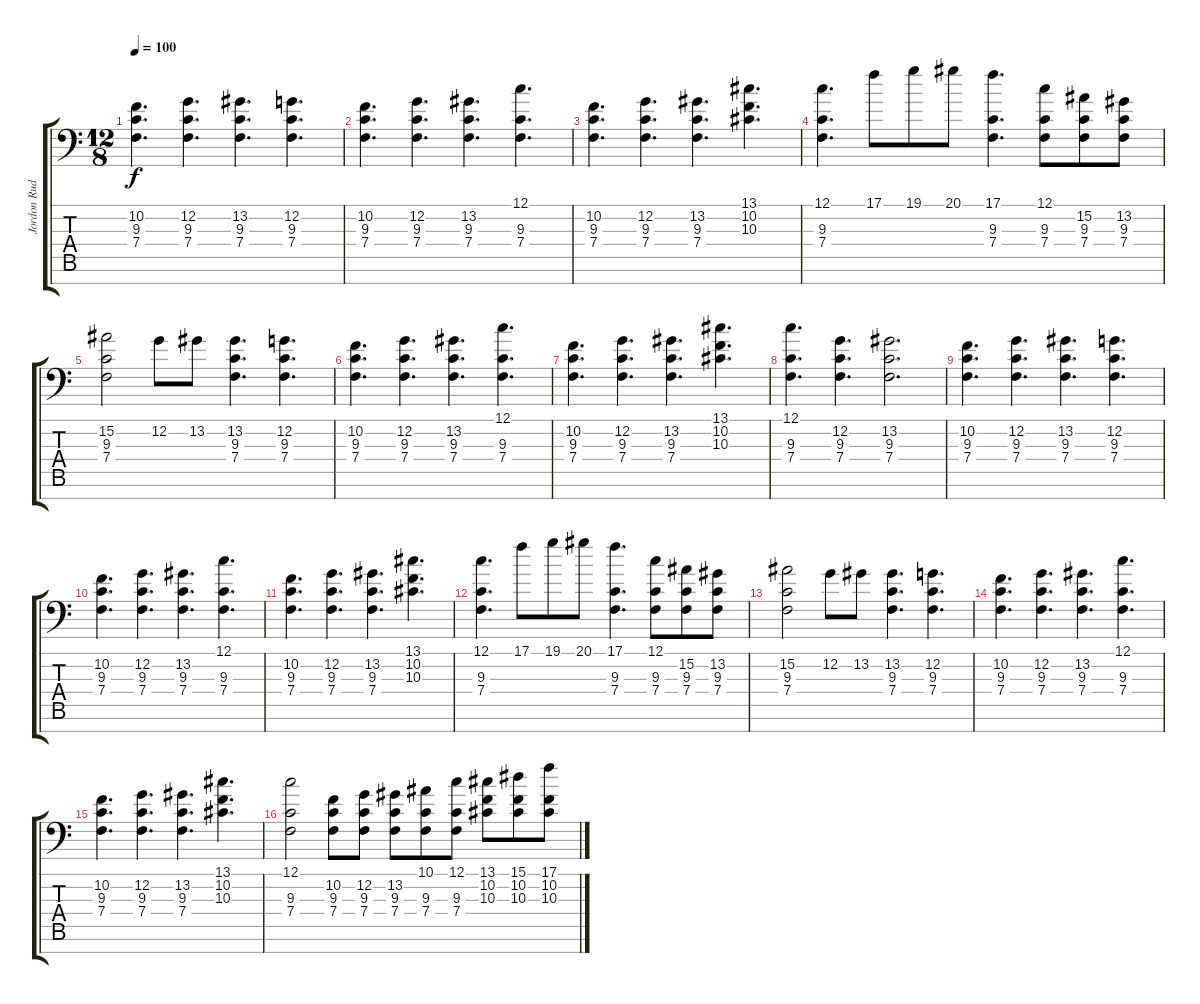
\track ("Jordon Rudess" "Jordon Rud") {instrument synthstrings1}
\staff {score tabs}
\tuning (C4 G3 Eb3 Bb2 F2 C2 G1) {hide}
\ts (12 8)
\tempo 100
\clef f4
\ks c
(10.2 9.3 7.4).4{d dy f} (12.2 9.3 7.4).4{d} (13.2 9.3 7.4).4{d} (12.2 9.3 7.4).4{d} |
(10.2 9.3 7.4).4{d} (12.2 9.3 7.4).4{d} (13.2 9.3 7.4).4{d} (12.1 9.3 7.4).4{d} |
(10.2 9.3 7.4).4{d} (12.2 9.3 7.4).4{d} (13.2 9.3 7.4).4{d} (13.1 10.2 10.3).4{d} |
(12.1 9.3 7.4).4{d} 17.1.8 19.1.8 20.1.8 (17.1 9.3 7.4).4{d} (12.1 9.3 7.4).8 (15.2 9.3 7.4).8 (13.2 9.3 7.4).8 |
(15.2 9.3 7.4).2 12.2.8 13.2.8 (13.2 9.3 7.4).4{d} (12.2 9.3 7.4).4{d} |
(10.2 9.3 7.4).4{d} (12.2 9.3 7.4).4{d} (13.2 9.3 7.4).4{d} (12.1 9.3 7.4).4{d} |
(10.2 9.3 7.4).4{d} (12.2 9.3 7.4).4{d} (13.2 9.3 7.4).4{d} (13.1 10.2 10.3).4{d} |
(12.1 9.3 7.4).4{d} (12.2 9.3 7.4).4{d} (13.2 9.3 7.4).2{d} |
(10.2 9.3 7.4).4{d} (12.2 9.3 7.4).4{d} (13.2 9.3 7.4).4{d} (12.2 9.3 7.4).4{d} |
(10.2 9.3 7.4).4{d} (12.2 9.3 7.4).4{d} (13.2 9.3 7.4).4{d} (12.1 9.3 7.4).4{d} |
(10.2 9.3 7.4).4{d} (12.2 9.3 7.4).4{d} (13.2 9.3 7.4).4{d} (13.1 10.2 10.3).4{d} |
(12.1 9.3 7.4).4{d} 17.1.8 19.1.8 20.1.8 (17.1 9.3 7.4).4{d} (12.1 9.3 7.4).8 (15.2 9.3 7.4).8 (13.2 9.3 7.4).8 |
(15.2 9.3 7.4).2 12.2.8 13.2.8 (13.2 9.3 7.4).4{d} (12.2 9.3 7.4).4{d} |
(10.2 9.3 7.4).4{d} (12.2 9.3 7.4).4{d} (13.2 9.3 7.4).4{d} (12.1 9.3 7.4).4{d} |
(10.2 9.3 7.4).4{d} (12.2 9.3 7.4).4{d} (13.2 9.3 7.4).4{d} (13.1 10.2 10.3).4{d} |
(12.1 9.3 7.4).2 (10.2 9.3 7.4).8 (12.2 9.3 7.4).8 (13.2 9.3 7.4).8 (10.1 9.3 7.4).8 (12.1 9.3 7.4).8 (13.1 10.2 10.3).8 (15.1 10.2 10.3).8 (17.1 10.2 10.3).8
